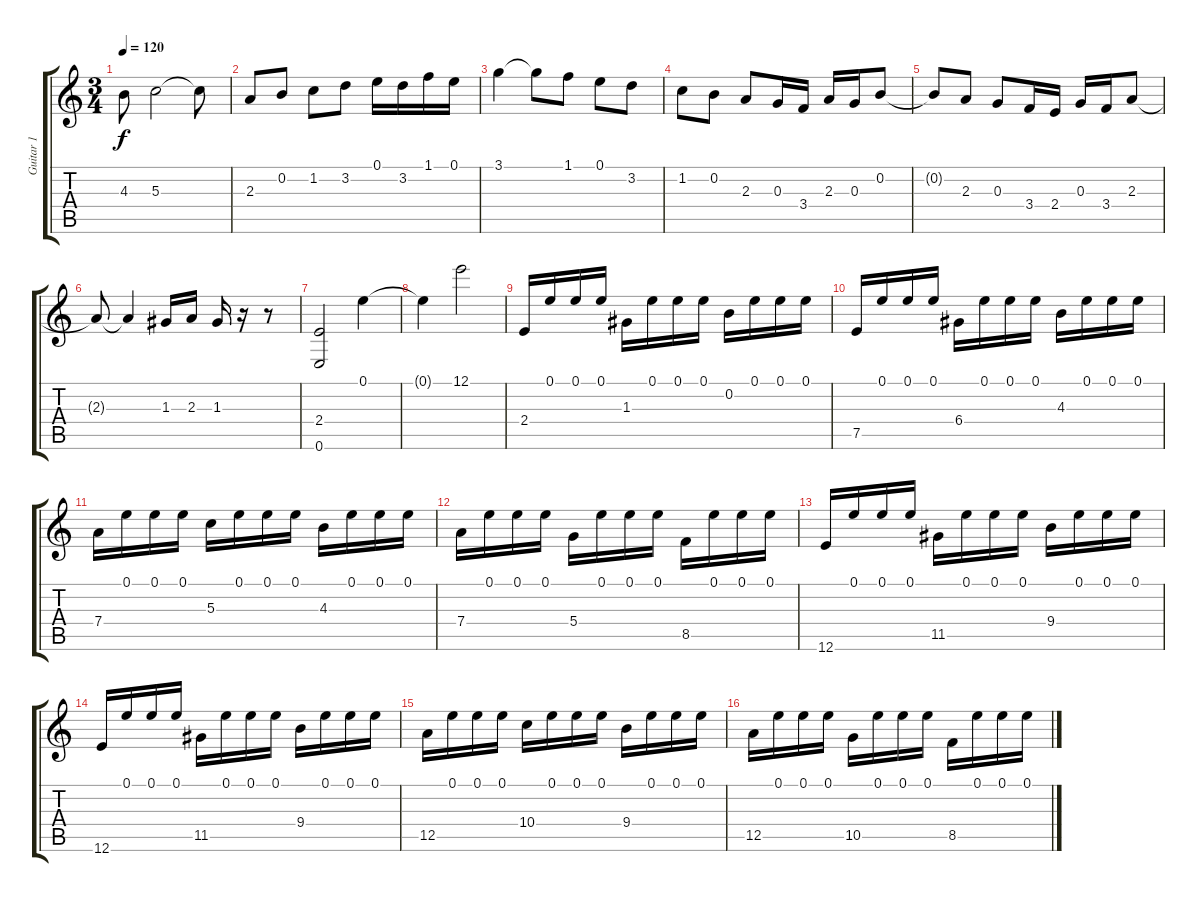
\track ("Guitar 1" "Guitar 1") {instrument acousticguitarsteel}
\staff {score tabs}
\tuning (E4 B3 G3 D3 A2 E2) {hide}
\ts (3 4)
\tempo 120
\clef g2
\ks c
4.3.8{dy f} 5.3.2 5.3{t}.8 |
2.3.8 0.2.8 1.2.8 3.2.8 0.1.16 3.2.16 1.1.16 0.1.16 |
3.1.4 3.1{t}.8 1.1.8 0.1.8 3.2.8 |
1.2.8 0.2.8 2.3.8 0.3.16 3.4.16 2.3.16 0.3.16 0.2.8 |
0.2{t}.8 2.3.8 0.3.8 3.4.16 2.4.16 0.3.16 3.4.16 2.3.8 |
2.3{t}.8 2.3{t}.4 1.3.16 2.3.16 1.3.16 r.16 r.8 |
(2.4 0.6).2 0.1.4 |
0.1{t}.4 12.1.2 |
2.4.16 0.1.16 0.1.16 0.1.16 1.3.16 0.1.16 0.1.16 0.1.16 0.2.16 0.1.16 0.1.16 0.1.16 |
7.5.16 0.1.16 0.1.16 0.1.16 6.4.16 0.1.16 0.1.16 0.1.16 4.3.16 0.1.16 0.1.16 0.1.16 |
7.4.16 0.1.16 0.1.16 0.1.16 5.3.16 0.1.16 0.1.16 0.1.16 4.3.16 0.1.16 0.1.16 0.1.16 |
7.4.16 0.1.16 0.1.16 0.1.16 5.4.16 0.1.16 0.1.16 0.1.16 8.5.16 0.1.16 0.1.16 0.1.16 |
12.6.16 0.1.16 0.1.16 0.1.16 11.5.16 0.1.16 0.1.16 0.1.16 9.4.16 0.1.16 0.1.16 0.1.16 |
12.6.16 0.1.16 0.1.16 0.1.16 11.5.16 0.1.16 0.1.16 0.1.16 9.4.16 0.1.16 0.1.16 0.1.16 |
12.5.16 0.1.16 0.1.16 0.1.16 10.4.16 0.1.16 0.1.16 0.1.16 9.4.16 0.1.16 0.1.16 0.1.16 |
12.5.16 0.1.16 0.1.16 0.1.16 10.5.16 0.1.16 0.1.16 0.1.16 8.5.16 0.1.16 0.1.16 0.1.16
